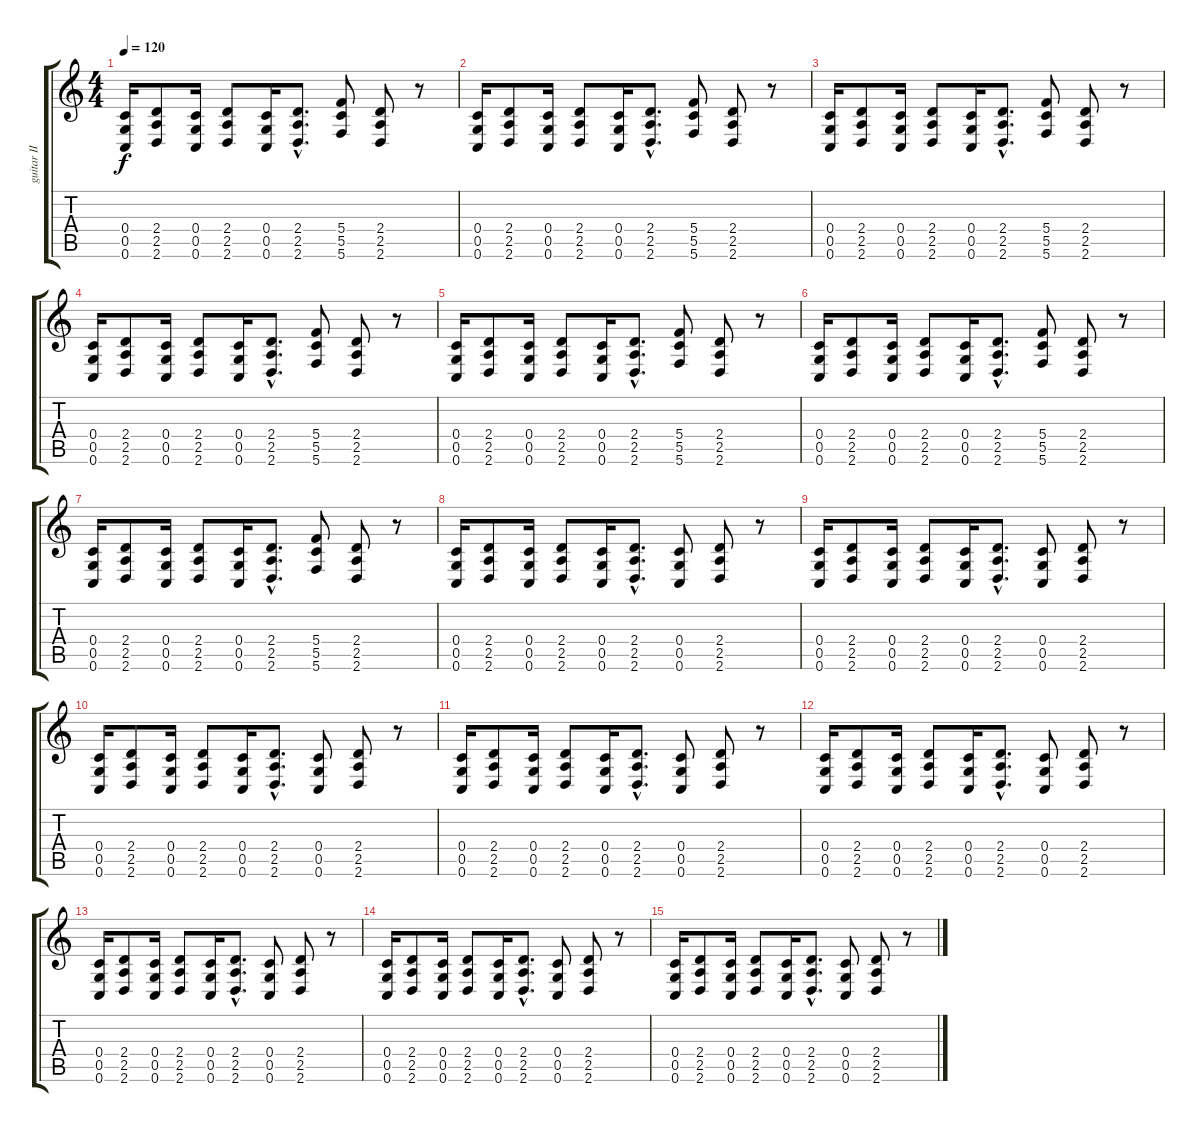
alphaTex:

\track ("guitar II" "guitar II") {instrument distortionguitar}
\staff {score tabs}
\tuning (D4 A3 F3 C3 G2 C2) {hide}
\ts (4 4)
\tempo 120
\clef g2
\ks c
(0.4 0.5 0.6).16{dy f} (2.4 2.5 2.6).8 (0.4 0.5 0.6).16 (2.4 2.5 2.6).8 (0.4 0.5 0.6).16 (2.4{hac} 2.5{hac} 2.6{hac}).8{d} (5.4 5.5 5.6).8 (2.4 2.5 2.6).8 r.8 |
(0.4 0.5 0.6).16 (2.4 2.5 2.6).8 (0.4 0.5 0.6).16 (2.4 2.5 2.6).8 (0.4 0.5 0.6).16 (2.4{hac} 2.5{hac} 2.6{hac}).8{d} (5.4 5.5 5.6).8 (2.4 2.5 2.6).8 r.8 |
(0.4 0.5 0.6).16 (2.4 2.5 2.6).8 (0.4 0.5 0.6).16 (2.4 2.5 2.6).8 (0.4 0.5 0.6).16 (2.4{hac} 2.5{hac} 2.6{hac}).8{d} (5.4 5.5 5.6).8 (2.4 2.5 2.6).8 r.8 |
(0.4 0.5 0.6).16 (2.4 2.5 2.6).8 (0.4 0.5 0.6).16 (2.4 2.5 2.6).8 (0.4 0.5 0.6).16 (2.4{hac} 2.5{hac} 2.6{hac}).8{d} (5.4 5.5 5.6).8 (2.4 2.5 2.6).8 r.8 |
(0.4 0.5 0.6).16 (2.4 2.5 2.6).8 (0.4 0.5 0.6).16 (2.4 2.5 2.6).8 (0.4 0.5 0.6).16 (2.4{hac} 2.5{hac} 2.6{hac}).8{d} (5.4 5.5 5.6).8 (2.4 2.5 2.6).8 r.8 |
(0.4 0.5 0.6).16 (2.4 2.5 2.6).8 (0.4 0.5 0.6).16 (2.4 2.5 2.6).8 (0.4 0.5 0.6).16 (2.4{hac} 2.5{hac} 2.6{hac}).8{d} (5.4 5.5 5.6).8 (2.4 2.5 2.6).8 r.8 |
(0.4 0.5 0.6).16 (2.4 2.5 2.6).8 (0.4 0.5 0.6).16 (2.4 2.5 2.6).8 (0.4 0.5 0.6).16 (2.4{hac} 2.5{hac} 2.6{hac}).8{d} (5.4 5.5 5.6).8 (2.4 2.5 2.6).8 r.8 |
(0.4 0.5 0.6).16 (2.4 2.5 2.6).8 (0.4 0.5 0.6).16 (2.4 2.5 2.6).8 (0.4 0.5 0.6).16 (2.4{hac} 2.5{hac} 2.6{hac}).8{d} (0.4 0.5 0.6).8 (2.4 2.5 2.6).8 r.8 |
(0.4 0.5 0.6).16 (2.4 2.5 2.6).8 (0.4 0.5 0.6).16 (2.4 2.5 2.6).8 (0.4 0.5 0.6).16 (2.4{hac} 2.5{hac} 2.6{hac}).8{d} (0.4 0.5 0.6).8 (2.4 2.5 2.6).8 r.8 |
(0.4 0.5 0.6).16 (2.4 2.5 2.6).8 (0.4 0.5 0.6).16 (2.4 2.5 2.6).8 (0.4 0.5 0.6).16 (2.4{hac} 2.5{hac} 2.6{hac}).8{d} (0.4 0.5 0.6).8 (2.4 2.5 2.6).8 r.8 |
(0.4 0.5 0.6).16 (2.4 2.5 2.6).8 (0.4 0.5 0.6).16 (2.4 2.5 2.6).8 (0.4 0.5 0.6).16 (2.4{hac} 2.5{hac} 2.6{hac}).8{d} (0.4 0.5 0.6).8 (2.4 2.5 2.6).8 r.8 |
(0.4 0.5 0.6).16 (2.4 2.5 2.6).8 (0.4 0.5 0.6).16 (2.4 2.5 2.6).8 (0.4 0.5 0.6).16 (2.4{hac} 2.5{hac} 2.6{hac}).8{d} (0.4 0.5 0.6).8 (2.4 2.5 2.6).8 r.8 |
(0.4 0.5 0.6).16 (2.4 2.5 2.6).8 (0.4 0.5 0.6).16 (2.4 2.5 2.6).8 (0.4 0.5 0.6).16 (2.4{hac} 2.5{hac} 2.6{hac}).8{d} (0.4 0.5 0.6).8 (2.4 2.5 2.6).8 r.8 |
(0.4 0.5 0.6).16 (2.4 2.5 2.6).8 (0.4 0.5 0.6).16 (2.4 2.5 2.6).8 (0.4 0.5 0.6).16 (2.4{hac} 2.5{hac} 2.6{hac}).8{d} (0.4 0.5 0.6).8 (2.4 2.5 2.6).8 r.8 |
(0.4 0.5 0.6).16 (2.4 2.5 2.6).8 (0.4 0.5 0.6).16 (2.4 2.5 2.6).8 (0.4 0.5 0.6).16 (2.4{hac} 2.5{hac} 2.6{hac}).8{d} (0.4 0.5 0.6).8 (2.4 2.5 2.6).8 r.8
